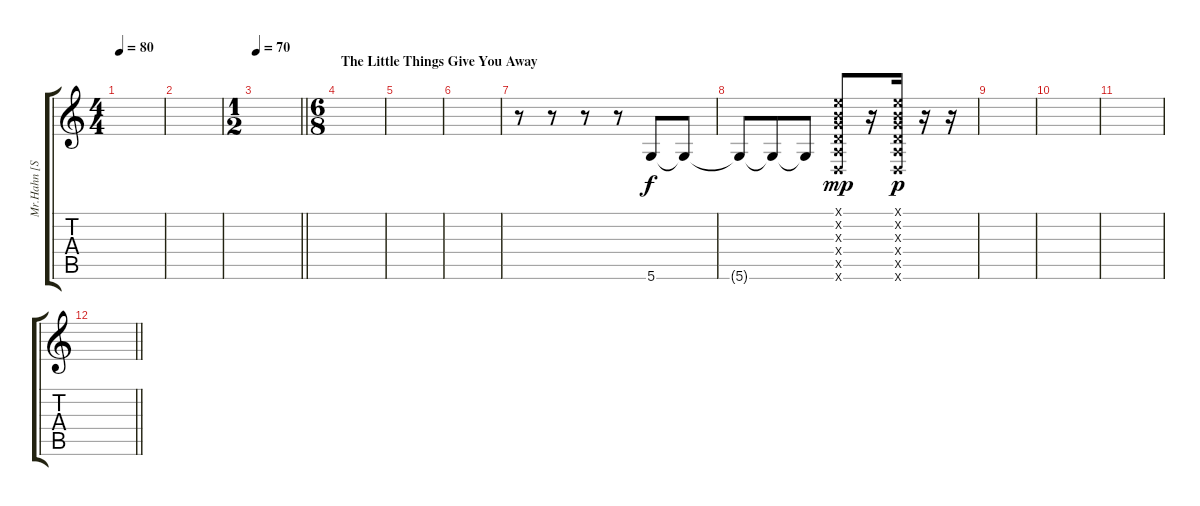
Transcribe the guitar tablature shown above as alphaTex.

\track ("Mr.Hahn [Sampler 3]" "Mr.Hahn [S") {instrument distortionguitar}
\staff {score tabs}
\tuning (E4 B3 G3 D3 A2 D2) {hide}
\ts (4 4)
\tempo 80
\clef g2
\ks c
|
|
\ts (1 2)
\tempo 70
\barLineRight lightlight
|
\ts (6 8)
\section ("" "The Little Things Give You Away")
|
|
|
r.8 r.8 r.8 r.8{volume 0} 5.6.8{volume 13} 5.6{t}.8 |
5.6{t}.8 5.6{t}.8 5.6{t}.8 (0.1{x} 0.2{x} 0.3{x} 0.4{x} 0.5{x} 0.6{x}).8{dy mp} r.16 (0.1{x} 0.2{x} 0.3{x} 0.4{x} 0.5{x} 0.6{x}).16{dy p} r.16 r.16 |
|
|
|
\barLineRight lightlight
